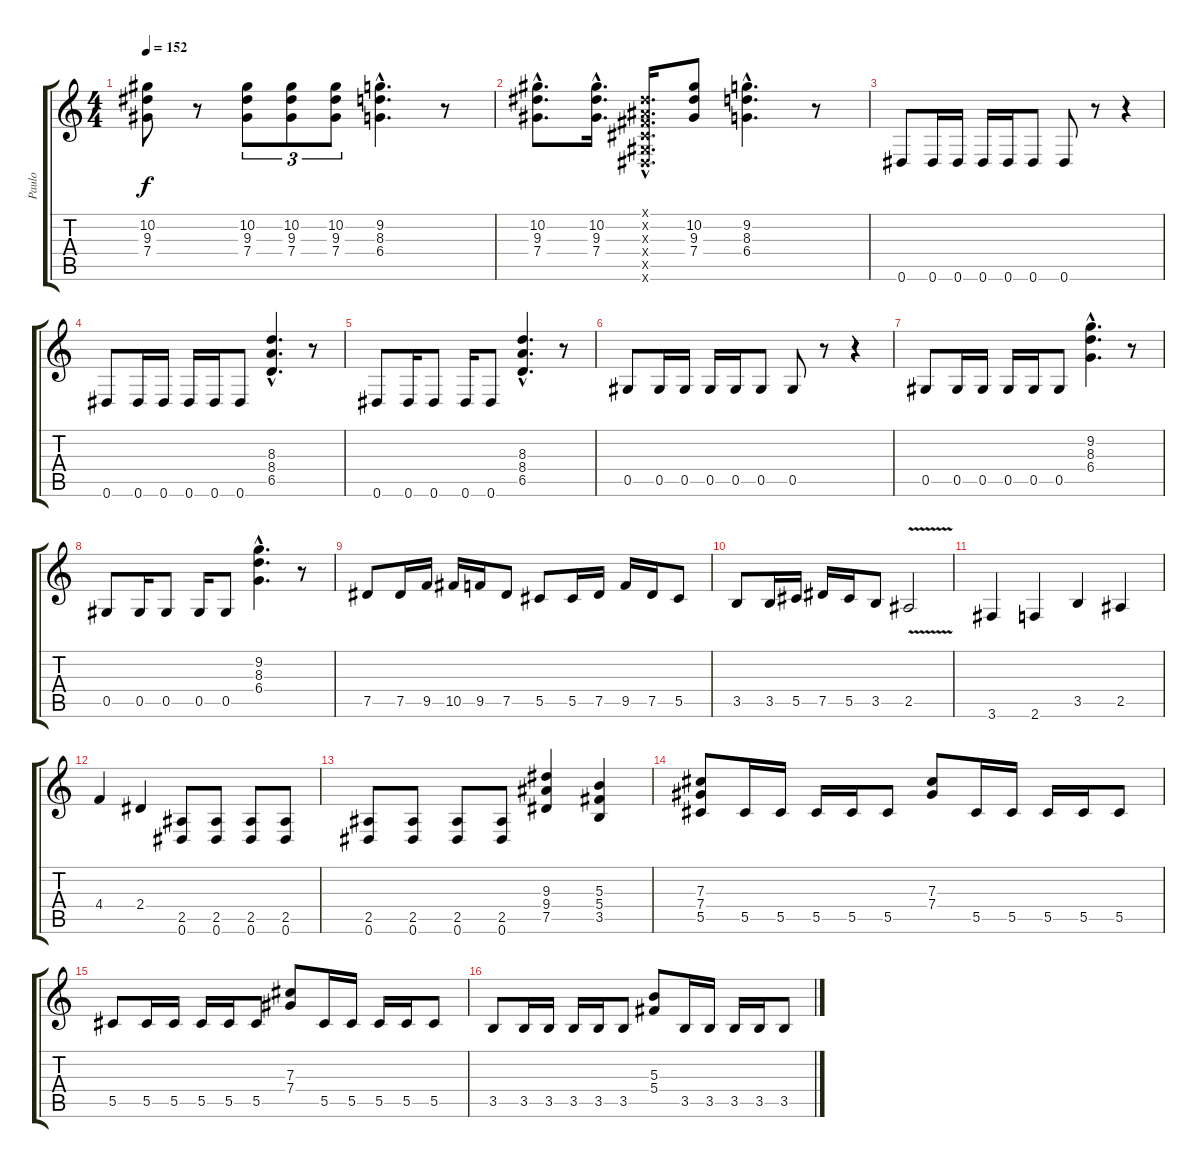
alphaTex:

\track ("Paulo" "Paulo") {instrument distortionguitar}
\staff {score tabs}
\tuning (Eb4 Bb3 Gb3 Db3 Ab2 Eb2) {hide}
\ts (4 4)
\tempo 152
\clef g2
\ks c
(10.2 9.3 7.4).8{dy f} r.8 (10.2 9.3 7.4).8{tu (3 2)} (10.2 9.3 7.4).8{tu (3 2)} (10.2 9.3 7.4).8{tu (3 2)} (9.2{hac} 8.3{hac} 6.4{hac}).4{d} r.8 |
(10.2{hac} 9.3{hac} 7.4{hac}).8{d} (10.2{hac} 9.3{hac} 7.4{hac}).16{d} (0.1{hac x} 0.2{hac x} 0.3{hac x} 0.4{hac x} 0.5{hac x} 0.6{hac x}).16{d} (10.2 9.3 7.4).8 (9.2{hac} 8.3{hac} 6.4{hac}).4{d} r.8 |
0.6.8 0.6.16 0.6.16 0.6.16 0.6.16 0.6.8 0.6.8 r.8 r.4 |
0.6.8 0.6.16 0.6.16 0.6.16 0.6.16 0.6.8 (8.3{hac} 8.4{hac} 6.5{hac}).4{d} r.8 |
0.6.8 0.6.16 0.6.8 0.6.16 0.6.8 (8.3{hac} 8.4{hac} 6.5{hac}).4{d} r.8 |
0.5.8 0.5.16 0.5.16 0.5.16 0.5.16 0.5.8 0.5.8 r.8 r.4 |
0.5.8 0.5.16 0.5.16 0.5.16 0.5.16 0.5.8 (9.2{hac} 8.3{hac} 6.4{hac}).4{d} r.8 |
0.5.8 0.5.16 0.5.8 0.5.16 0.5.8 (9.2{hac} 8.3{hac} 6.4{hac}).4{d} r.8 |
7.5.8 7.5.16 9.5.16 10.5.16 9.5.16 7.5.8 5.5.8 5.5.16 7.5.16 9.5.16 7.5.16 5.5.8 |
3.5.8 3.5.16 5.5.16 7.5.16 5.5.16 3.5.8 2.5{v}.2 |
3.6.4 2.6.4 3.5.4 2.5.4 |
4.4.4 2.4.4 (2.5 0.6).8 (2.5 0.6).8 (2.5 0.6).8 (2.5 0.6).8 |
(2.5 0.6).8 (2.5 0.6).8 (2.5 0.6).8 (2.5 0.6).8 (9.3 9.4 7.5).4 (5.3 5.4 3.5).4 |
(7.3 7.4 5.5).8 5.5.16 5.5.16 5.5.16 5.5.16 5.5.8 (7.3 7.4).8 5.5.16 5.5.16 5.5.16 5.5.16 5.5.8 |
5.5.8 5.5.16 5.5.16 5.5.16 5.5.16 5.5.8 (7.3 7.4).8 5.5.16 5.5.16 5.5.16 5.5.16 5.5.8 |
3.5.8 3.5.16 3.5.16 3.5.16 3.5.16 3.5.8 (5.3 5.4).8 3.5.16 3.5.16 3.5.16 3.5.16 3.5.8
